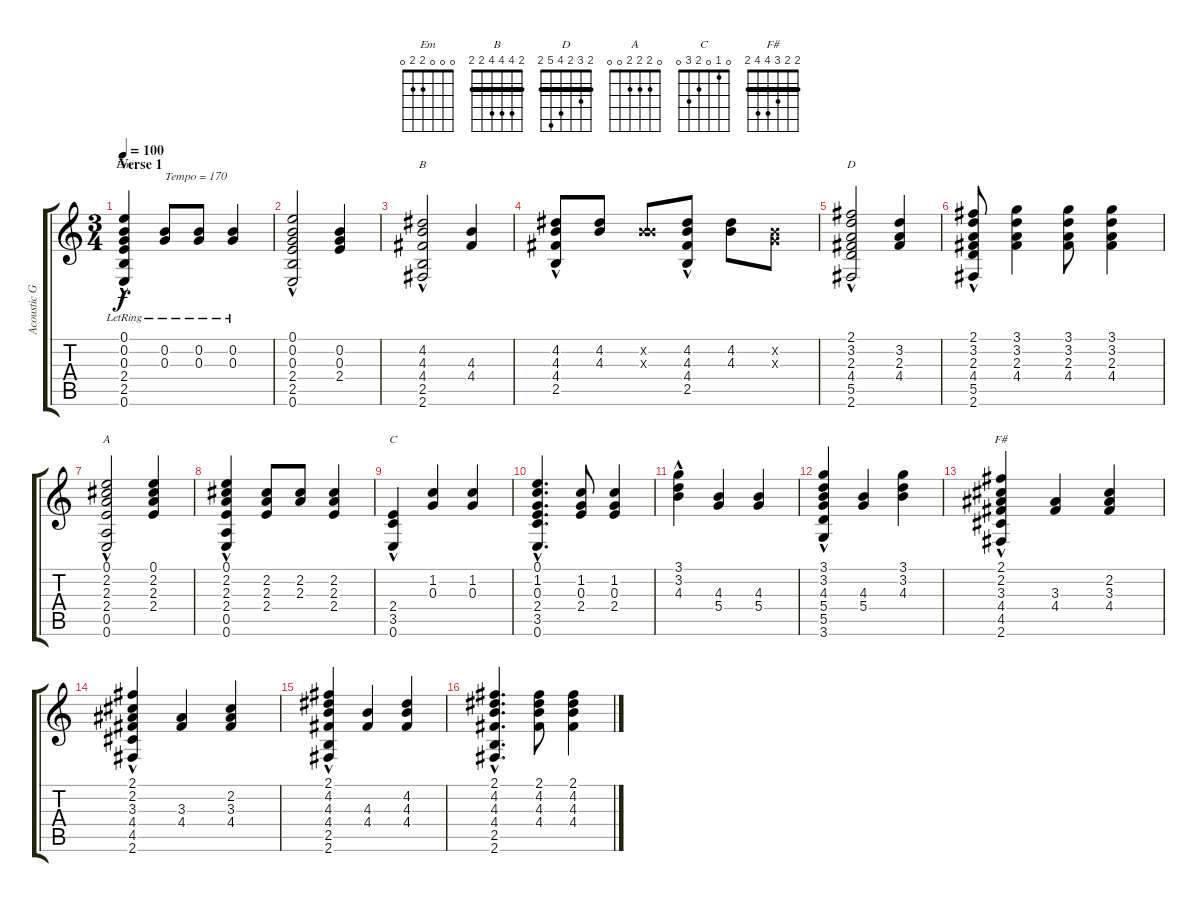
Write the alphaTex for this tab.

\track ("Acoustic Guitar (Ian Anderson)" "Acoustic G") {instrument acousticguitarnylon}
\staff {score tabs}
\tuning (E4 B3 G3 D3 A2 E2) {hide}
\chord ("Em" 0 0 0 2 2 0)
\chord ("B" 2 4 4 4 2 2) {barre 2}
\chord ("D" 2 3 2 4 5 2) {barre 2}
\chord ("A" 0 2 2 2 0 0)
\chord ("C" 0 1 0 2 3 0)
\chord ("F#" 2 2 3 4 4 2) {barre 2}
\ts (3 4)
\section ("" "Verse 1")
\tempo 100
\tempo 170
\tempo 100
\clef g2
\ks c
(0.1{hac} 0.2{lr} 0.3{lr} 2.4{hac lr} 2.5{hac lr} 0.6{hac lr}).4{ch "Em" dy f volume 9 instrument acousticguitarnylon} (0.2{lr} 0.3{lr}).8{txt "Tempo = 170"} (0.2{lr} 0.3{lr}).8 (0.2{lr} 0.3{lr}).4 |
(0.1{hac} 0.2 0.3 2.4 2.5{hac} 0.6{hac}).2 (0.2 0.3 2.4).4 |
(4.2{hac} 4.3 4.4 2.5{hac} 2.6{hac}).2{ch "B"} (4.3 4.4).4 |
(4.2 4.3 4.4{hac} 2.5{hac}).8 (4.2 4.3).8 (0.2{x} 4.3{x}).8 (4.2 4.3 4.4{hac} 2.5{hac}).8 (4.2 4.3).8 (0.2{x} 0.3{x}).8 |
(2.1{hac} 3.2 2.3 4.4 5.5{hac} 2.6{hac}).2{ch "D"} (3.2 2.3 4.4).4 |
(2.1 3.2 2.3 4.4 5.5{hac} 2.6{hac}).8 (3.1 3.2 2.3 4.4).4 (3.1 3.2 2.3 4.4).8 (3.1 3.2 2.3 4.4).4 |
(0.1 2.2 2.3 2.4 0.5{hac} 0.6{hac}).2{ch "A"} (0.1 2.2 2.3 2.4).4 |
(0.1{hac} 2.2 2.3 2.4 0.5{hac} 0.6{hac}).4 (2.2 2.3 2.4).8 (2.2 2.3).8 (2.2 2.3 2.4).4 |
(2.4{hac} 3.5{hac} 0.6{hac}).4{ch "C"} (1.2 0.3).4 (1.2 0.3).4 |
(0.1{hac} 1.2{hac} 0.3{hac} 2.4{hac} 3.5{hac} 0.6{hac}).4{d} (1.2 0.3 2.4).8 (1.2 0.3 2.4).4 |
(3.1{hac} 3.2{hac} 4.3).4 (4.3 5.4).4 (4.3 5.4).4 |
(3.1 3.2 4.3 5.4 5.5{hac} 3.6{hac}).4 (4.3 5.4).4 (3.1 3.2 4.3).4 |
(2.1{hac} 2.2 3.3 4.4 4.5 2.6{hac}).4{ch "F#"} (3.3 4.4).4 (2.2 3.3 4.4).4 |
(2.1{hac} 2.2 3.3 4.4 4.5{hac} 2.6{hac}).4 (3.3 4.4).4 (2.2 3.3 4.4).4 |
(2.1{hac} 4.2 4.3 4.4 2.5{hac} 2.6{hac}).4 (4.3 4.4).4 (4.2 4.3 4.4).4 |
(2.1{hac} 4.2{hac} 4.3{hac} 4.4{hac} 2.5{hac} 2.6{hac}).4{d} (2.1 4.2 4.3 4.4).8 (2.1 4.2 4.3 4.4).4
